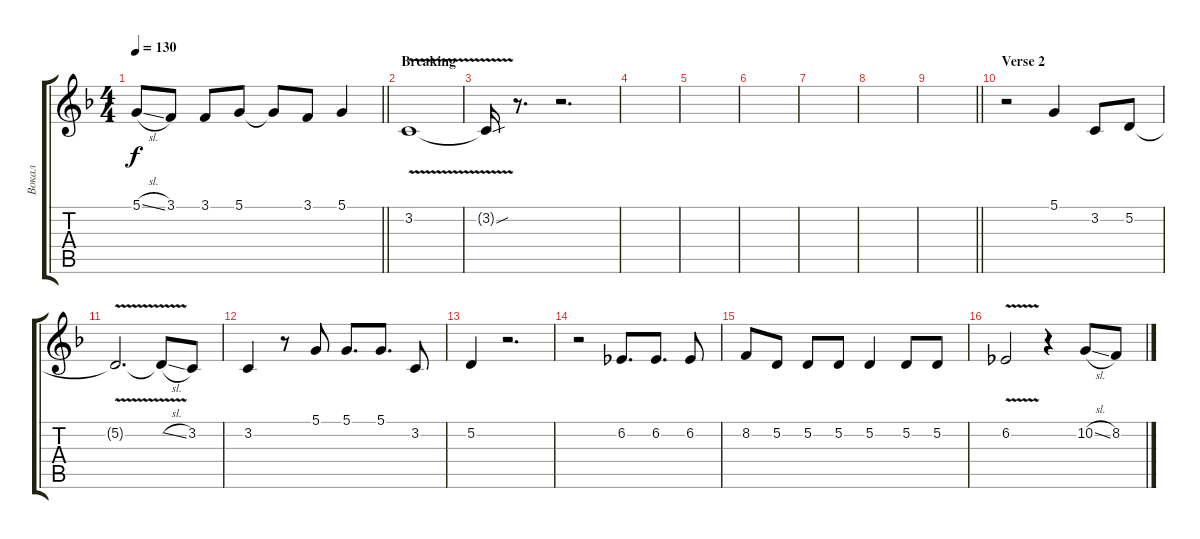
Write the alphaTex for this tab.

\track ("Вокал" "Вокал") {instrument trumpet}
\staff {score tabs}
\tuning (D4 A3 F3 C3 G2 D2) {hide}
\ts (4 4)
\tempo 130
\clef g2
\barLineRight lightlight
\ks dminor
5.1{sl}.8{dy f} 3.1.8 3.1.8 5.1.8 5.1{t}.8 3.1.8 5.1.4 |
\section ("" "Breaking")
3.2{v}.1 |
3.2{sou t}.16 r.8{d} r.2{d} |
|
|
|
|
|
\barLineRight lightlight
|
\section ("" "Verse 2")
r.2 5.1.4 3.2.8 5.2.8 |
5.2{v t}.2{d} 5.2{sl t}.8 3.2.8 |
3.2.4 r.8 5.1.8 5.1.8{d} 5.1.8{d} 3.2.8 |
5.2.4 r.2{d} |
r.2 6.2.8{d} 6.2.8{d} 6.2.8 |
8.2.8 5.2.8 5.2.8 5.2.8 5.2.4 5.2.8 5.2.8 |
6.2{v}.2 r.4 10.2{sl}.8 8.2.8
